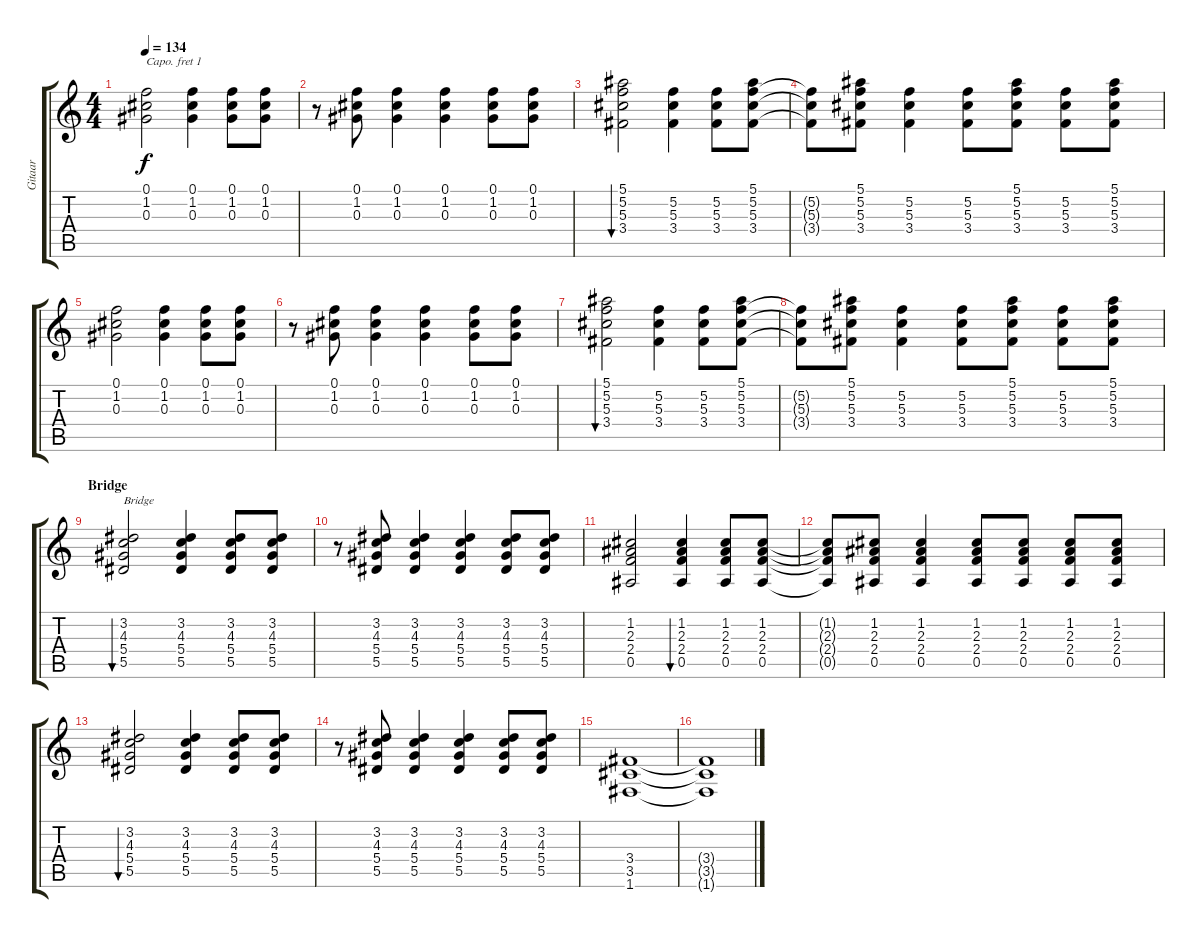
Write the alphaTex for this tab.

\track ("Gitaar" "Gitaar") {instrument electricguitarclean}
\staff {score tabs}
\capo 1
\tuning (E4 B3 G3 D3 A2 E2) {hide}
\ts (4 4)
\tempo 134
\clef g2
\ks c
(0.1 1.2 0.3).2{dy f} (0.1 1.2 0.3).4 (0.1 1.2 0.3).8 (0.1 1.2 0.3).8 |
r.8 (0.1 1.2 0.3).8 (0.1 1.2 0.3).4 (0.1 1.2 0.3).4 (0.1 1.2 0.3).8 (0.1 1.2 0.3).8 |
(5.1 5.2 5.3 3.4).2{bu 120} (5.2 5.3 3.4).4 (5.2 5.3 3.4).8 (5.1 5.2 5.3 3.4).8 |
(5.2{t} 5.3{t} 3.4{t}).8 (5.1 5.2 5.3 3.4).8 (5.2 5.3 3.4).4 (5.2 5.3 3.4).8 (5.1 5.2 5.3 3.4).8 (5.2 5.3 3.4).8 (5.1 5.2 5.3 3.4).8 |
(0.1 1.2 0.3).2 (0.1 1.2 0.3).4 (0.1 1.2 0.3).8 (0.1 1.2 0.3).8 |
r.8 (0.1 1.2 0.3).8 (0.1 1.2 0.3).4 (0.1 1.2 0.3).4 (0.1 1.2 0.3).8 (0.1 1.2 0.3).8 |
(5.1 5.2 5.3 3.4).2{bu 120} (5.2 5.3 3.4).4 (5.2 5.3 3.4).8 (5.1 5.2 5.3 3.4).8 |
(5.2{t} 5.3{t} 3.4{t}).8 (5.1 5.2 5.3 3.4).8 (5.2 5.3 3.4).4 (5.2 5.3 3.4).8 (5.1 5.2 5.3 3.4).8 (5.2 5.3 3.4).8 (5.1 5.2 5.3 3.4).8 |
\section ("" "Bridge")
(3.2 4.3 5.4 5.5).2{bu 60 txt "Bridge"} (3.2 4.3 5.4 5.5).4 (3.2 4.3 5.4 5.5).8 (3.2 4.3 5.4 5.5).8 |
r.8 (3.2 4.3 5.4 5.5).8 (3.2 4.3 5.4 5.5).4 (3.2 4.3 5.4 5.5).4 (3.2 4.3 5.4 5.5).8 (3.2 4.3 5.4 5.5).8 |
(1.2 2.3 2.4 0.5).2 (1.2 2.3 2.4 0.5).4{bu 60} (1.2 2.3 2.4 0.5).8 (1.2 2.3 2.4 0.5).8 |
(1.2{t} 2.3{t} 2.4{t} 0.5{t}).8 (1.2 2.3 2.4 0.5).8 (1.2 2.3 2.4 0.5).4 (1.2 2.3 2.4 0.5).8 (1.2 2.3 2.4 0.5).8 (1.2 2.3 2.4 0.5).8 (1.2 2.3 2.4 0.5).8 |
(3.2 4.3 5.4 5.5).2{bu 60} (3.2 4.3 5.4 5.5).4 (3.2 4.3 5.4 5.5).8 (3.2 4.3 5.4 5.5).8 |
r.8 (3.2 4.3 5.4 5.5).8 (3.2 4.3 5.4 5.5).4 (3.2 4.3 5.4 5.5).4 (3.2 4.3 5.4 5.5).8 (3.2 4.3 5.4 5.5).8 |
(3.4 3.5 1.6).1{instrument overdrivenguitar} |
(3.4{t} 3.5{t} 1.6{t}).1
